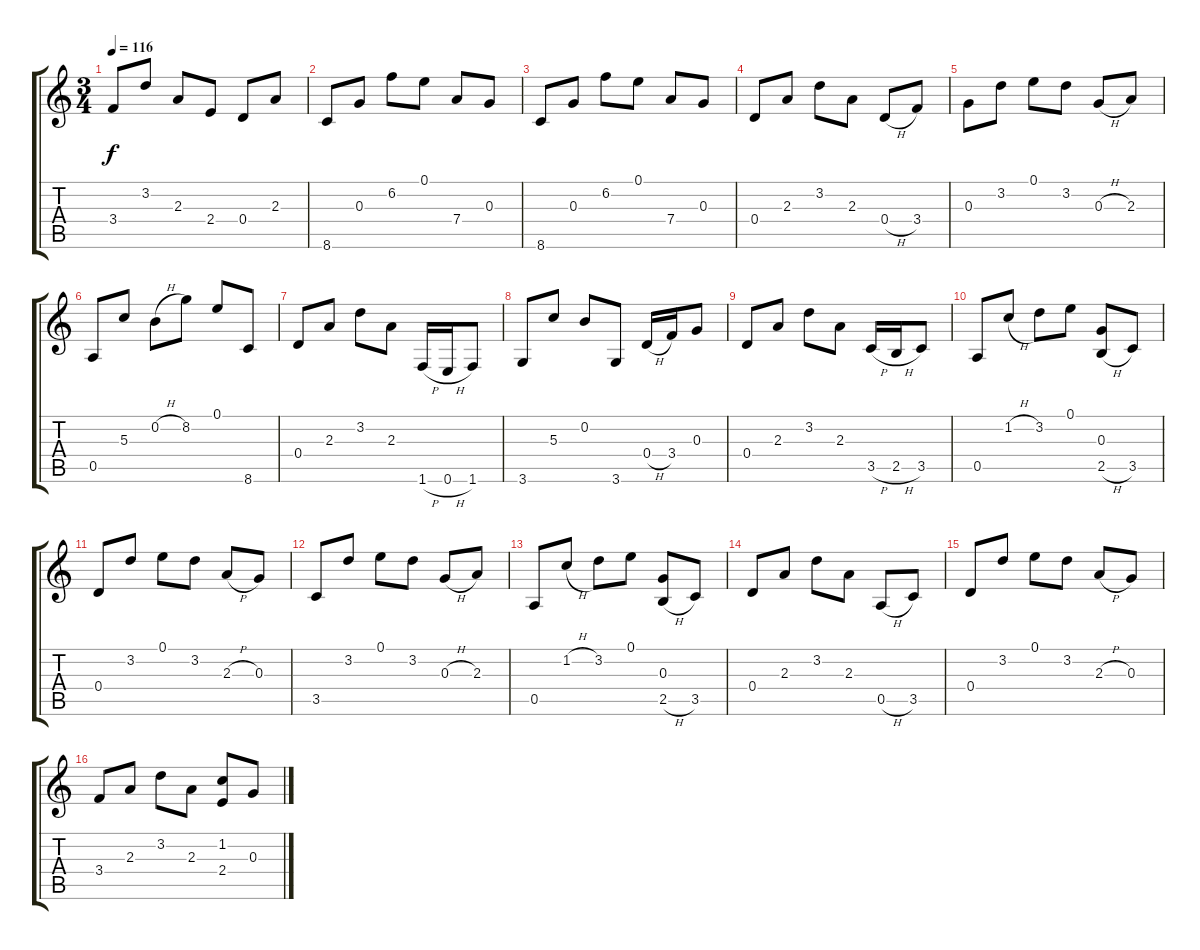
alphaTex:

\track "" {instrument acousticguitarnylon}
\staff {score tabs}
\tuning (E4 B3 G3 D3 A2 E2) {hide}
\ts (3 4)
\tempo 116
\clef g2
\ks c
3.4.8{dy f} 3.2.8 2.3.8 2.4.8 0.4.8 2.3.8 |
8.6.8 0.3.8 6.2.8 0.1.8 7.4.8 0.3.8 |
8.6.8 0.3.8 6.2.8 0.1.8 7.4.8 0.3.8 |
0.4.8 2.3.8 3.2.8 2.3.8 0.4{h}.8 3.4.8 |
0.3.8 3.2.8 0.1.8 3.2.8 0.3{h}.8 2.3.8 |
0.5.8 5.3.8 0.2{h}.8 8.2.8 0.1.8 8.6.8 |
0.4.8 2.3.8 3.2.8 2.3.8 1.6{h}.16 0.6{h}.16 1.6.8 |
3.6.8 5.3.8 0.2.8 3.6.8 0.4{h}.16 3.4.16 0.3.8 |
0.4.8 2.3.8 3.2.8 2.3.8 3.5{h}.16 2.5{h}.16 3.5.8 |
0.5.8 1.2{h}.8 3.2.8 0.1.8 (0.3 2.5{h}).8 3.5.8 |
0.4.8 3.2.8 0.1.8 3.2.8 2.3{h}.8 0.3.8 |
3.5.8 3.2.8 0.1.8 3.2.8 0.3{h}.8 2.3.8 |
0.5.8 1.2{h}.8 3.2.8 0.1.8 (0.3 2.5{h}).8 3.5.8 |
0.4.8 2.3.8 3.2.8 2.3.8 0.5{h}.8 3.5.8 |
0.4.8 3.2.8 0.1.8 3.2.8 2.3{h}.8 0.3.8 |
3.4.8 2.3.8 3.2.8 2.3.8 (1.2 2.4).8 0.3.8
